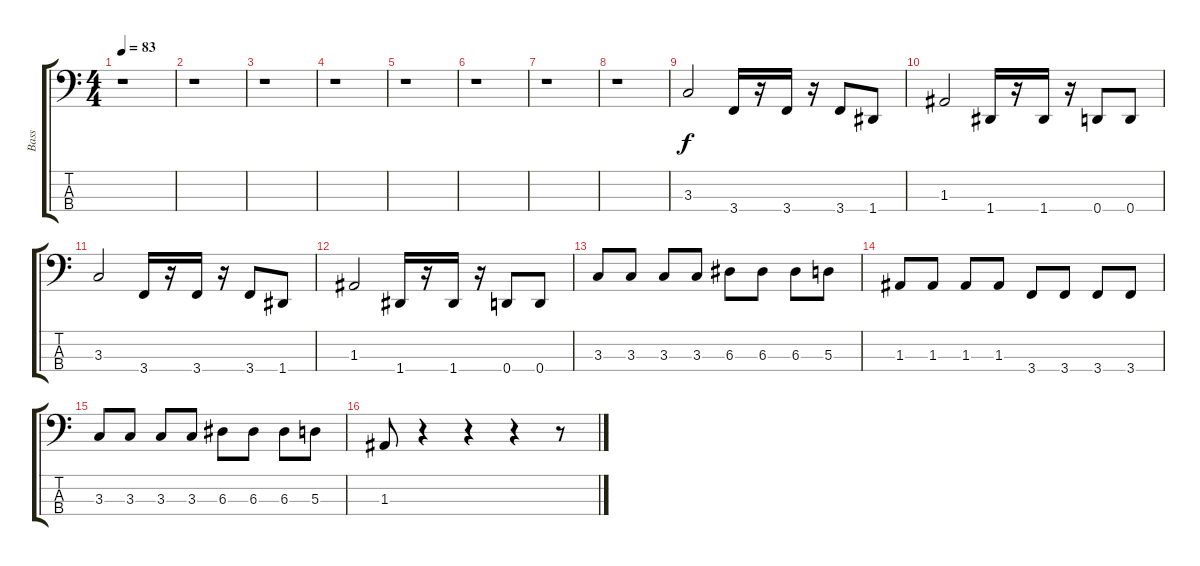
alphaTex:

\track ("Bass" "Bass") {instrument acousticguitarsteel}
\staff {score tabs}
\tuning (G2 D2 A1 D1) {hide}
\ts (4 4)
\tempo 83
\clef f4
\ks c
r.1{dy f} |
r.1 |
r.1 |
r.1 |
r.1 |
r.1 |
r.1 |
r.1 |
3.3.2 3.4.16 r.16 3.4.16 r.16 3.4.8 1.4.8 |
1.3.2 1.4.16 r.16 1.4.16 r.16 0.4.8 0.4.8 |
3.3.2 3.4.16 r.16 3.4.16 r.16 3.4.8 1.4.8 |
1.3.2 1.4.16 r.16 1.4.16 r.16 0.4.8 0.4.8 |
3.3.8 3.3.8 3.3.8 3.3.8 6.3.8 6.3.8 6.3.8 5.3.8 |
1.3.8 1.3.8 1.3.8 1.3.8 3.4.8 3.4.8 3.4.8 3.4.8 |
3.3.8 3.3.8 3.3.8 3.3.8 6.3.8 6.3.8 6.3.8 5.3.8 |
1.3.8 r.4 r.4 r.4 r.8
